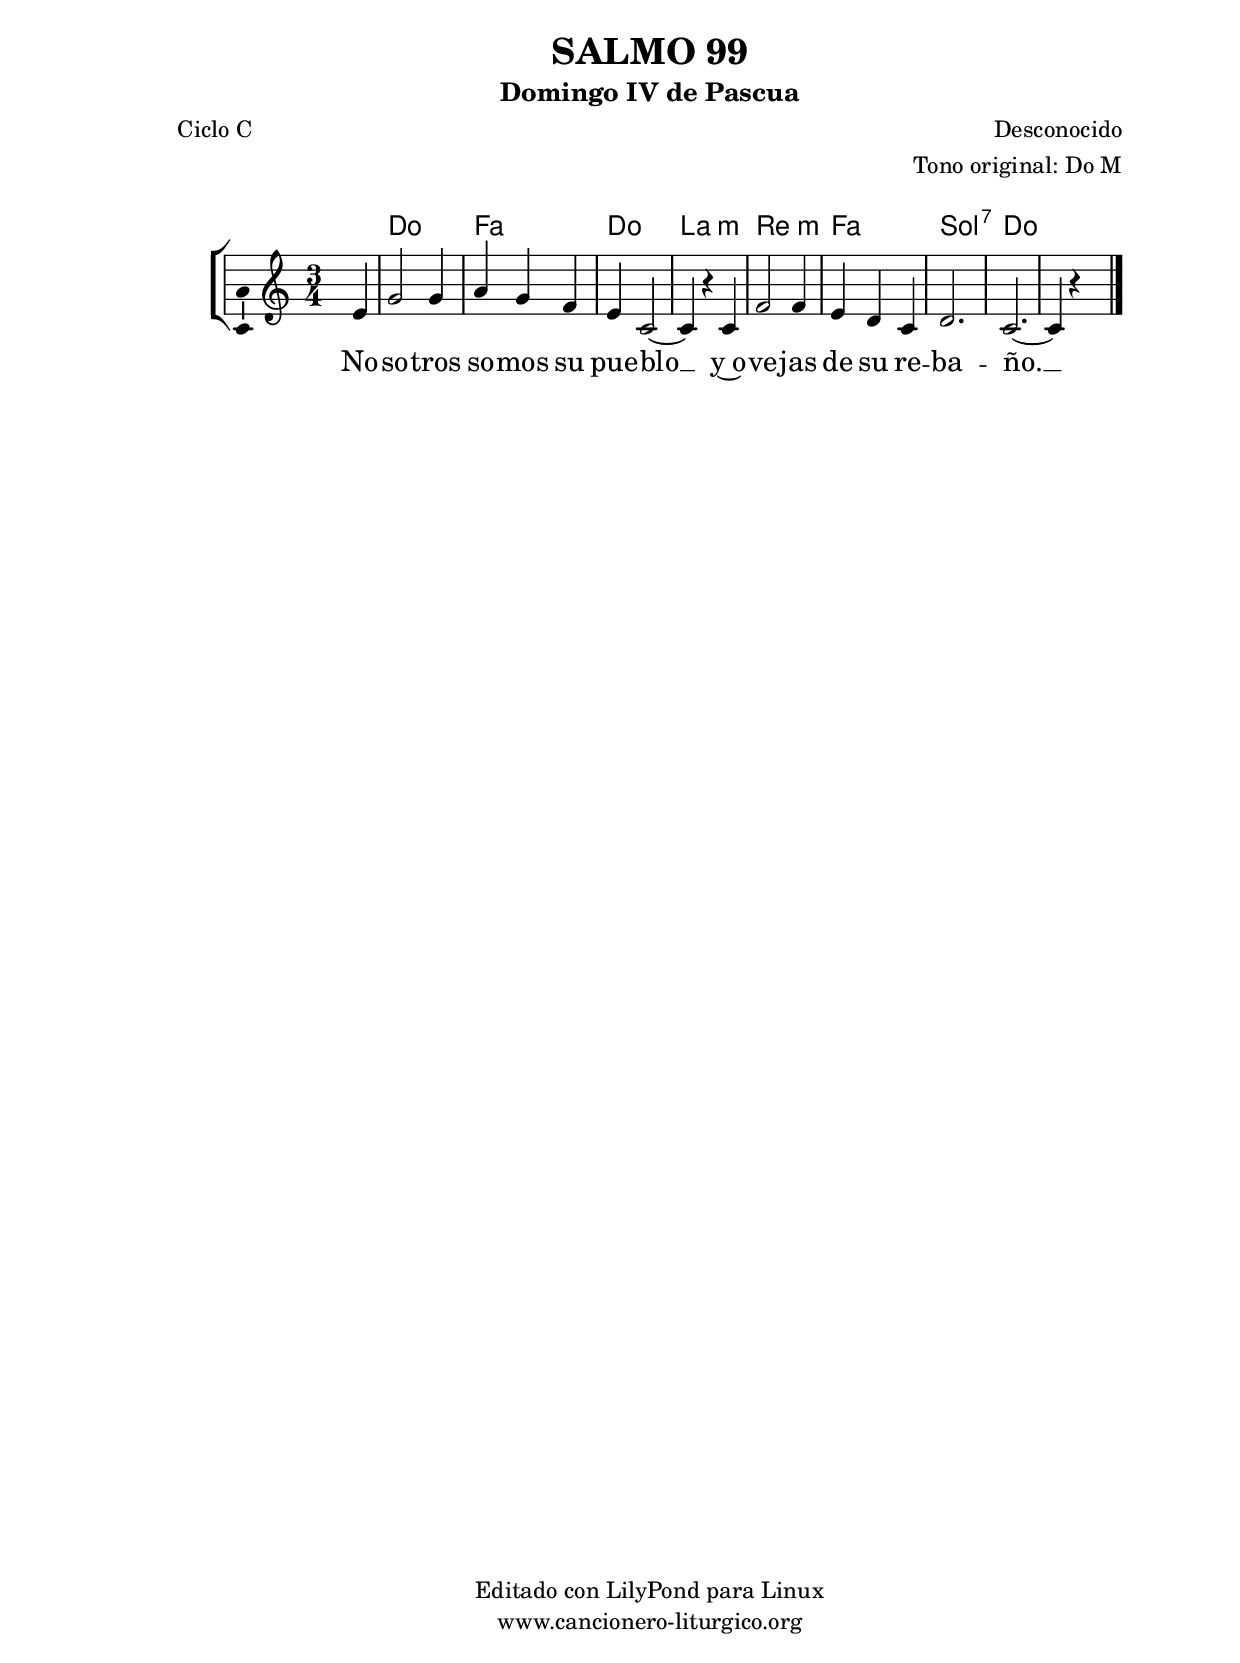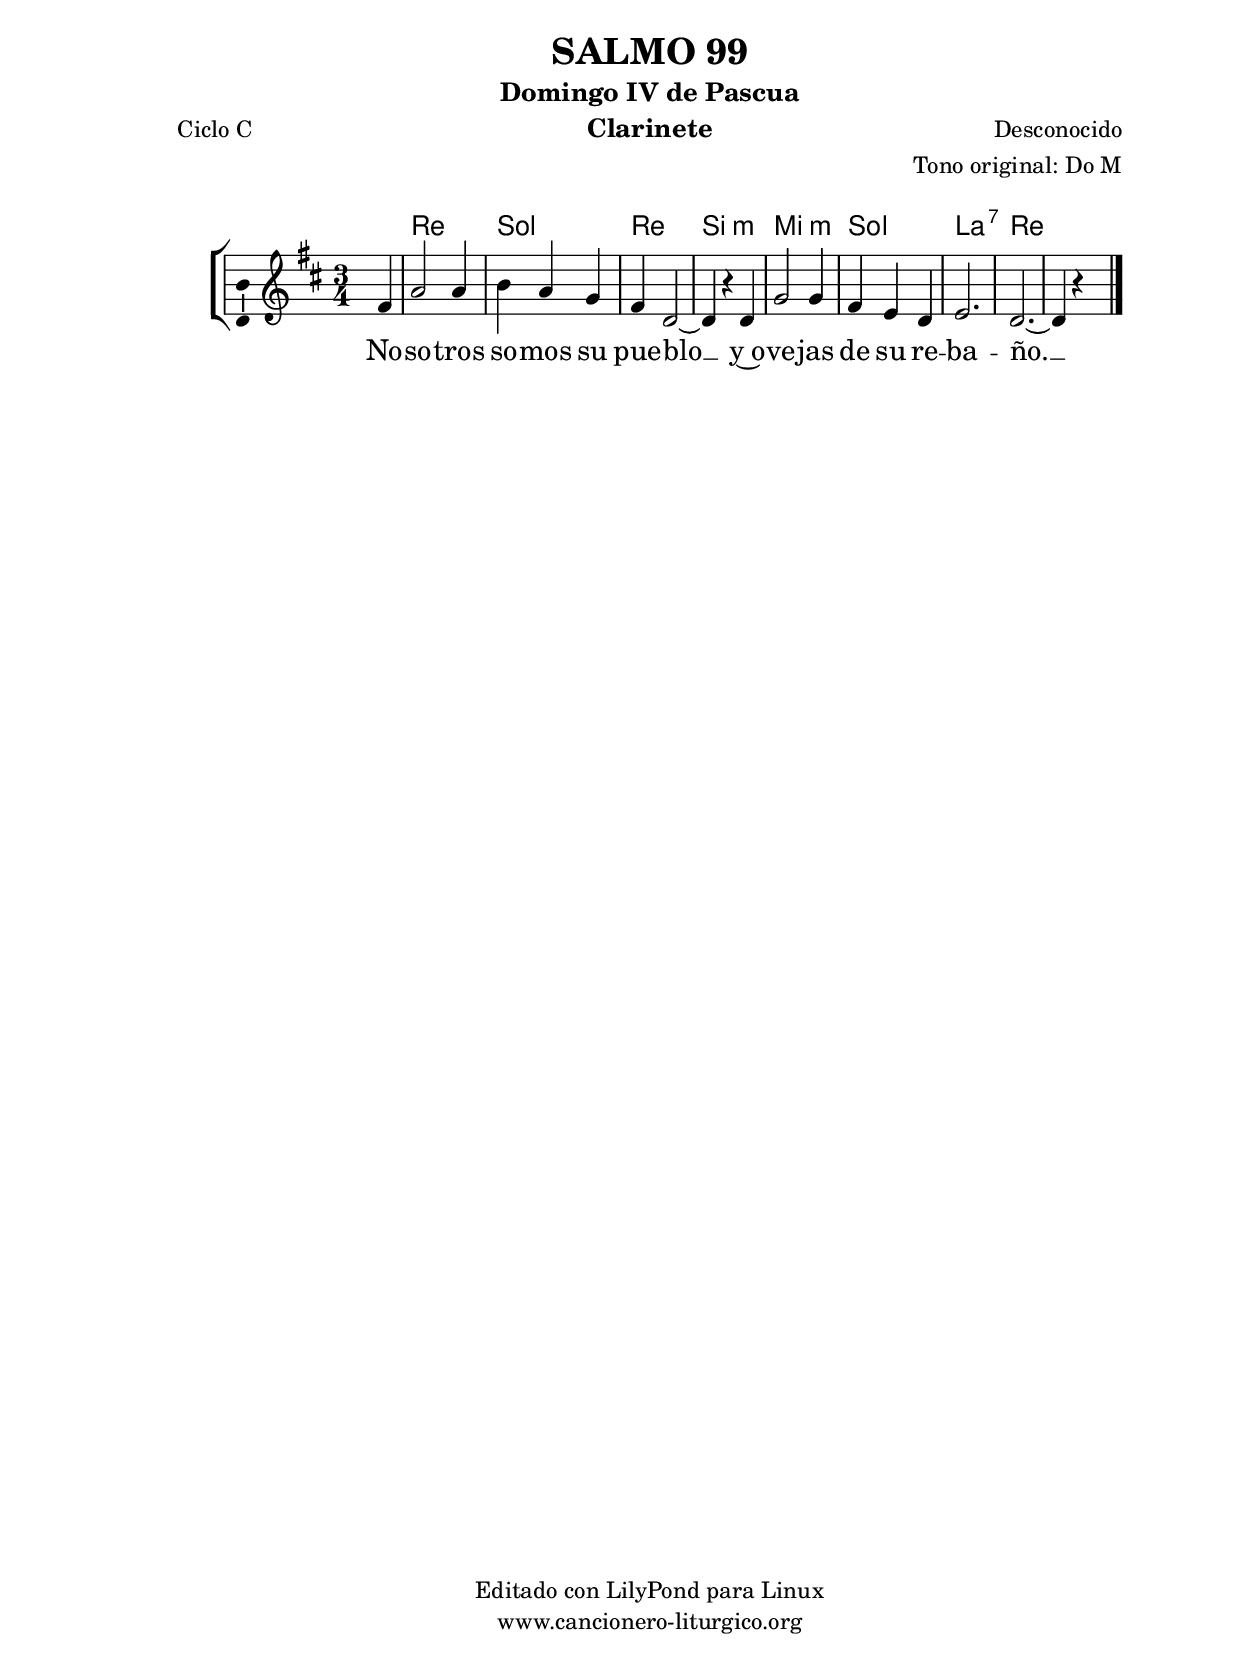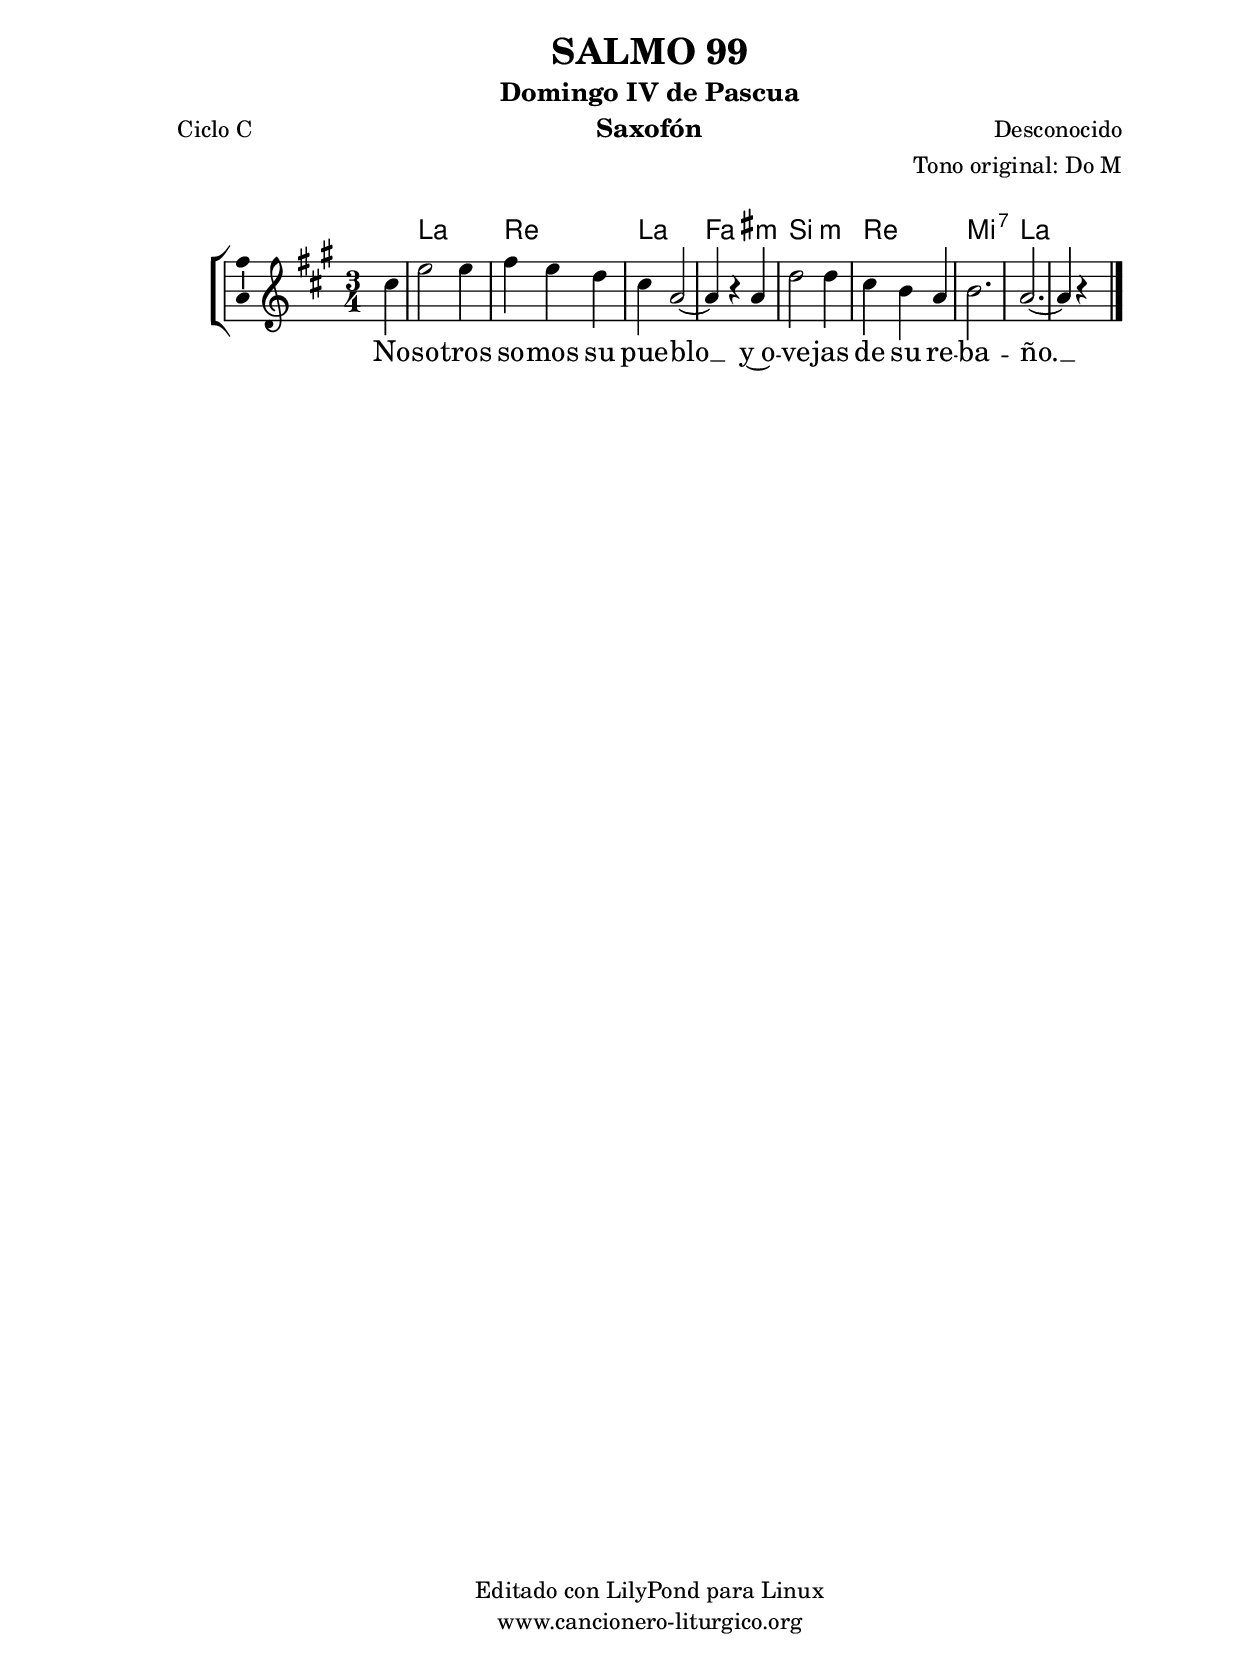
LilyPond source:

%
%para convertir .midi en .wav:
%timidity filename.midi -Ow -o finename.wav
%
%
%Para convertir de .wav a .mp3:
%lame -h -m j filename.wav
%
%
%para escuchar el midi:
%timidity nombrefichero.midi
%


%versión de lilypond para la que se ha escrito esta partitura:
\version "2.16.0"

	%Tamaño papel
	#(set-default-paper-size "a4")
	%Tamaño partitura
	#(set-global-staff-size 20)
	%No responde al pulsar sobre una nota
	#(ly:set-option 'point-and-click #f)

%parámetros del encabezamiento:
\header {
	title = "SALMO 99"
	subtitle = "Domingo IV de Pascua"
	composer = "Desconocido"
	poet = "Ciclo C"
	meter = ""
	arranger = "Tono original: Do M"
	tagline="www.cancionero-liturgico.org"
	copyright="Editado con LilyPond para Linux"
	}

%parámetros asociados al papel:
\paper  {
	oddHeaderMarkup = \markup {\fill-line { \on-the-fly #not-first-page \fromproperty #'header:title \on-the-fly #not-first-page \fromproperty #'header:composer }}
	evenHeaderMarkup = \markup {\fill-line { \fromproperty #'header:composer \fromproperty #'header:title }}
	#(set-paper-size "a4")
	print-page-number = ##f
	first-page-number = 1
	print-first-page-number = ##f
%	head-separation = 3.0 \cm
	top-margin = 2.0 \cm
	bottom-margin = 0.5\cm
%%%	bottom-margin = -1.0\cm
	left-margin = 3.0 \cm
	line-width = 16.0 \cm 
	indent = 8\mm
	interscoreline = 2.\mm
	between-system-space = 15\mm
%	para que las partituras no llenen la hoja:
	ragged-bottom = ##t
%	idem para la última hoja:
	ragged-last-bottom = ##f
%	para que las partituras llenen el ancho del papel:
	ragged-last = ##f
	after-title-space = 2.5 \cm
%page-count=1
%system-count=8

	%Flexible Vertical Spacing
%	markup-markup-spacing =
%	#'((basic-distance . 15) (minimum-distance . 15) (padding . 3))
	markup-system-spacing =
	#'((basic-distance . 15) (minimum-distance . 15) (padding . 3))
	system-system-spacing =
	#'((basic-distance . 15) (minimum-distance . 15) (padding . 3))
	score-system-spacing =
	#'((basic-distance . 15) (minimum-distance . 15) (padding . 5))
%	top-system-spacing = % header
%	#'((basic-distance . 8) (minimum-distance . 0) (padding . 3))
%	top-markup-spacing =
%	#'((basic-distance . 20) (minimum-distance . 20) (padding . 3))
	last-bottom-spacing = % footer
	#'((basic-distance . 5) (minimum-distance . 5) (padding . 3))
%	score-markup-spacing =
%	#'((basic-distance . 16) (minimum-distance . 13) (padding . 3))

	}


%parámetros que afectan a toda la partitura:
global =  {
	%clave de sol (G):
	\clef G
	%armadura:
%	\transpose f a
	\key c \major
	\tempo 4=120
	\set Score.tempoHideNote = ##t
	}


acordes = {
	\italianChords
	\chordmode {
%	\transpose f a
{

s2.
c2. f c a:m d:m f g:7 c

	}
	}
}

melodia = 
%	\transpose f a
{
	\relative c'{
	\time 3/4

s2 e4
g2 g4
a4 g f
e4 c2~
c4 r4 c4
f2 f4
e4 d c
d2.
c2.~
c4 r4 s4

	\bar "|."
	}
	}


texto = \lyricmode {
No -- so -- tros so -- mos su pue -- blo __
y~o -- ve -- jas de su re -- ba -- ño. __
	}


acordesStaff = \context ChordNames = acordesStaff <<
	\set chordChanges = ##t
	\acordes
	>>


vozStaff = \context Voice = vozStaff
\with {\consists "Ambitus_engraver"}
<<
%	\set Staff.instrumentName = ""
%	\set Staff.shortInstrumentName = ""
%	\set Staff.midiInstrument = #"clarinet"
%	\set Staff.midiInstrument = #"cello"
%	\set Staff.midiInstrument = #"flute"
	\set Staff.midiInstrument = #"electric guitar (jazz)"
%	\set Staff.midiInstrument = #"english horn"
%	\set Staff.midiInstrument = #"violin"
%	\set Staff.midiInstrument = #"glockenspiel"
	\set Staff.midiMinimumVolume = #0.7
	\set Staff.midiMaximumVolume = #0.9
	\global
	\melodia
	>>


textoStaff = \context Lyrics = textoStaff <<
	\lyricsto vozStaff \texto
	>>

\book {
	\score {
		\context ChoirStaff {
			\override StaffGroup.SystemStartBracket #'collapse-height = #1
			\override Score.SystemStartBar #'collapse-height = #1
			<<
			\acordesStaff
			\vozStaff
			\textoStaff
			>>
			}
		\layout {
	    		\context {
				\Lyrics
				\override LyricText #'font-size = #2
				}
	   		 \context {
				\Score
				%fontSize = #3
				\override StaffSymbol #'staff-space = #(magstep +3)
				%\override Beam #'thickness = #0.55
				%\override SpacingSpanner #'spacing-increment = #1.0
				%\override Slur #'height-limit = #1.5
				}
			}
		}
	\score {
		\unfoldRepeats
		\context ChoirStaff {
			<<
			\acordesStaff
			\vozStaff
			>>
			}
		\midi {
	  		\context {
	  			\Score
				tempoWholesPerMinute = #(ly:make-moment 70 4)
				}
			}
		}
	}

%Partitura para clarinete
#(define output-suffix "C")
\book {
	\header{
		instrument = "Clarinete"
		}
	\score {
		\context ChoirStaff {
			\override StaffGroup.SystemStartBracket #'collapse-height = #1
			\override Score.SystemStartBar #'collapse-height = #1
\transpose c d
			<<
			\acordesStaff
			\vozStaff
			\textoStaff
			>>
			}
		\layout {
	    		\context {
				\Lyrics
				\override LyricText #'font-size = #2
				}
	   		 \context {
				\Score
				%fontSize = #3
				\override StaffSymbol #'staff-space = #(magstep +3)
				%\override Beam #'thickness = #0.55
				%\override SpacingSpanner #'spacing-increment = #1.0
				%\override Slur #'height-limit = #1.5
				}
			}
		}
	}

%Partitura para saxofón
#(define output-suffix "S")
\book {
	\header{
		instrument = "Saxofón"
		}
	\score {
		\context ChoirStaff {
			\override StaffGroup.SystemStartBracket #'collapse-height = #1
			\override Score.SystemStartBar #'collapse-height = #1
\transpose c a
			<<
			\acordesStaff
			\vozStaff
			\textoStaff
			>>
			}
		\layout {
	    		\context {
				\Lyrics
				\override LyricText #'font-size = #2
				}
	   		 \context {
				\Score
				%fontSize = #3
				\override StaffSymbol #'staff-space = #(magstep +3)
				%\override Beam #'thickness = #0.55
				%\override SpacingSpanner #'spacing-increment = #1.0
				%\override Slur #'height-limit = #1.5
				}
			}
		}
	}

